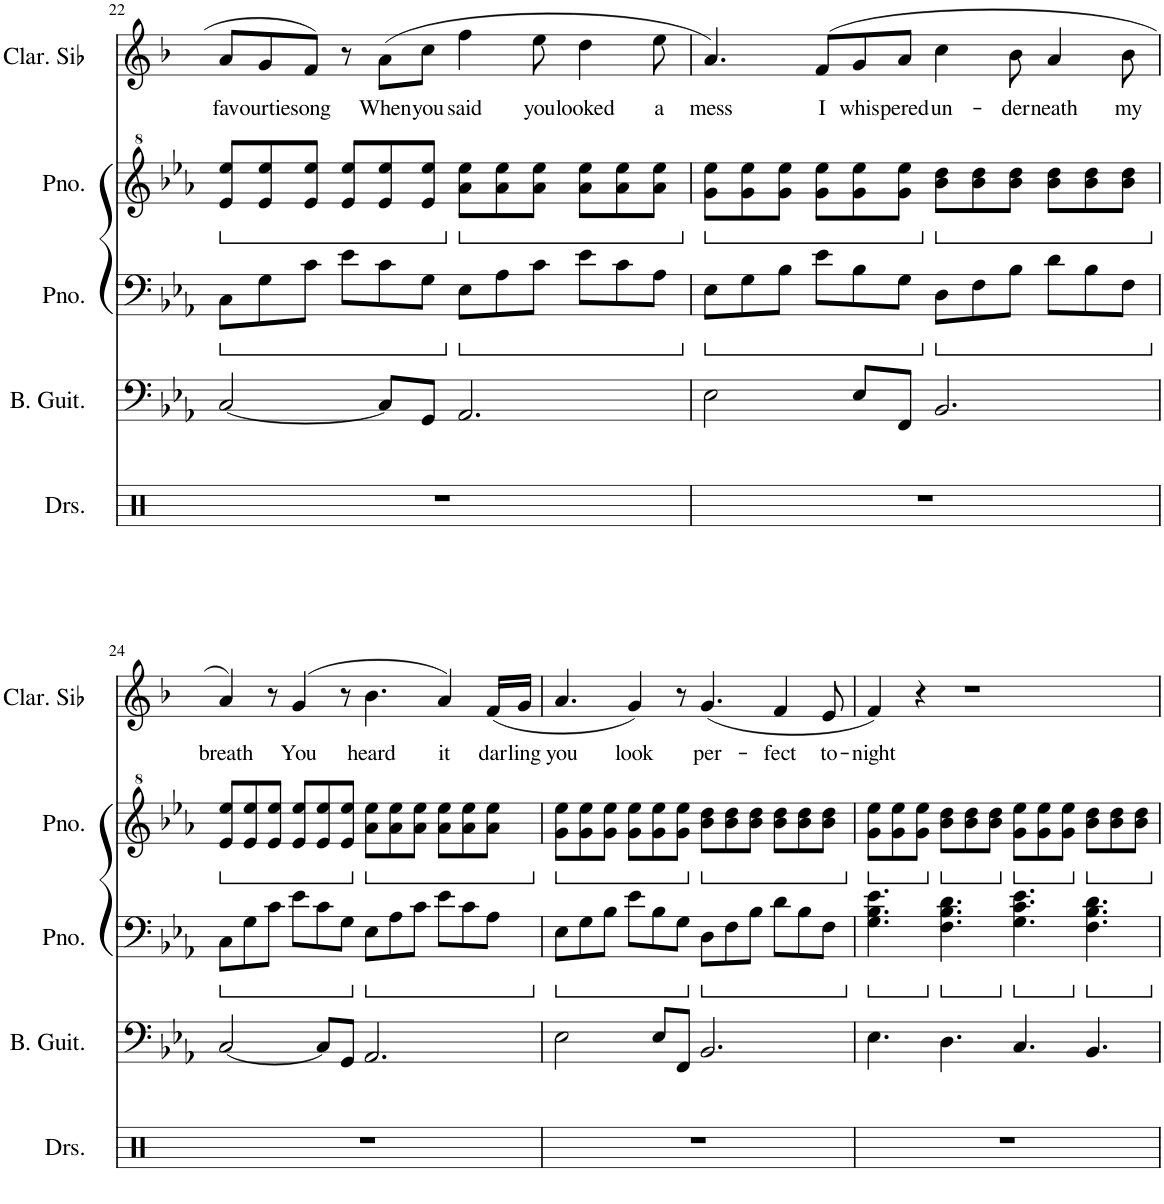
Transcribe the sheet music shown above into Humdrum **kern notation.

**kern	**kern	**kern	**kern	**kern	**text
*part5	*part4	*part3	*part2	*part1	*part1
*staff5	*staff4	*staff3	*staff2	*staff1	*staff1
*I"Drumset	*I"Bass Guitar	*I"Grand Piano	*I"Grand Piano	*I"Clarinette en Sib	*
*I'Drs.	*I'B. Guit.	*I'Pno.	*I'Pno.	*I'Clar. Sib	*
!!LO:PB:g=z
*clefX	*clefF4	*clefF4	*clefG^2	*clefG2	*
*	*Trd7c12	*	*	*Trd1c2	*
*k[]	*k[b-e-a-]	*k[b-e-a-]	*k[b-e-a-]	*k[b-]	*
*M12/8	*M12/8	*M12/8	*M12/8	*M12/8	*
*	*	*ped	*	*	*
*	*	*	*ped	*	*
=22	=22	=22	=22	=22	=22
!	!	!	!	!	!LO:LY:b
1.r	[2C/	8C\L	8ee-/ 8eee-/L	8a/L	fav-
!	!	!	!	!	!LO:LY:b
.	.	8G\	8ee-/ 8eee-/	8g/	-ourtie
!	!	!	!	!	!LO:LY:b
.	.	8c\J	8ee-/ 8eee-/J	8f/J	song
.	.	8e-\L	8ee-/ 8eee-/L	8r	.
!	!	!	!	!	!LO:LY:b
.	8C/L]	8c\	8ee-/ 8eee-/	(8a\L	When
!	!	!	!	!	!LO:LY:b
.	8GG/J	8G\J	8ee-/ 8eee-/J	8cc\J	you
*	*	*Xped	*	*	*
*	*	*ped	*	*	*
*	*	*	*Xped	*	*
*	*	*	*ped	*	*
!	!	!	!	!	!LO:LY:b
.	2.AA-/	8E-\L	8aa-\ 8eee-\L	4ff\	said
.	.	8A-\	8aa-\ 8eee-\	.	.
!	!	!	!	!	!LO:LY:b
.	.	8c\J	8aa-\ 8eee-\J	8ee\	you
!	!	!	!	!	!LO:LY:b
.	.	8e-\L	8aa-\ 8eee-\L	4dd\	looked
.	.	8c\	8aa-\ 8eee-\	.	.
!	!	!	!	!	!LO:LY:b
.	.	8A-\J	8aa-\ 8eee-\J	8ee\	a
=23	=23	=23	=23	=23	=23
*	*	*Xped	*	*	*
*	*	*ped	*	*	*
*	*	*	*Xped	*	*
*	*	*	*ped	*	*
!	!	!	!	!	!LO:LY:b
1.r	2E-\	8E-\L	8gg\ 8eee-\L	4.a/)	mess
.	.	8G\	8gg\ 8eee-\	.	.
.	.	8B-\J	8gg\ 8eee-\J	.	.
!	!	!	!	!	!LO:LY:b
.	.	8e-\L	8gg\ 8eee-\L	(8f/L	I
!	!	!	!	!	!LO:LY:b
.	8E-/L	8B-\	8gg\ 8eee-\	8g/	whis-
!	!	!	!	!	!LO:LY:b
.	8FF/J	8G\J	8gg\ 8eee-\J	8a/J	-pered
*	*	*Xped	*	*	*
*	*	*ped	*	*	*
*	*	*	*Xped	*	*
*	*	*	*ped	*	*
!	!	!	!	!	!LO:LY:b
.	2.BB-/	8D\L	8bb-\ 8ddd\L	4cc\	un-
.	.	8F\	8bb-\ 8ddd\	.	.
!	!	!	!	!	!LO:LY:b
.	.	8B-\J	8bb-\ 8ddd\J	8b-\	-der-
!	!	!	!	!	!LO:LY:b
.	.	8d\L	8bb-\ 8ddd\L	4a/	-neath
.	.	8B-\	8bb-\ 8ddd\	.	.
!	!	!	!	!	!LO:LY:b
.	.	8F\J	8bb-\ 8ddd\J	8b-\	my
!!LO:LB:g=z
=24	=24	=24	=24	=24	=24
*	*	*Xped	*	*	*
*	*	*ped	*	*	*
*	*	*	*Xped	*	*
*	*	*	*ped	*	*
!	!	!	!	!	!LO:LY:b
1.r	[2C/	8C\L	8ee-/ 8eee-/L	4a/)	breath
.	.	8G\	8ee-/ 8eee-/	.	.
.	.	8c\J	8ee-/ 8eee-/J	8r	.
!	!	!	!	!	!LO:LY:b
.	.	8e-\L	8ee-/ 8eee-/L	(4g/	You
.	8C/L]	8c\	8ee-/ 8eee-/	.	.
.	8GG/J	8G\J	8ee-/ 8eee-/J	8r	.
*	*	*Xped	*	*	*
*	*	*ped	*	*	*
*	*	*	*Xped	*	*
*	*	*	*ped	*	*
!	!	!	!	!	!LO:LY:b
.	2.AA-/	8E-\L	8aa-\ 8eee-\L	4.b-\	heard
.	.	8A-\	8aa-\ 8eee-\	.	.
.	.	8c\J	8aa-\ 8eee-\J	.	.
!	!	!	!	!	!LO:LY:b
.	.	8e-\L	8aa-\ 8eee-\L	4a/)	it
.	.	8c\	8aa-\ 8eee-\	.	.
!	!	!	!	!	!LO:LY:b
.	.	8A-\J	8aa-\ 8eee-\J	(16f/LL	dar-
!	!	!	!	!	!LO:LY:b
.	.	.	.	16g/JJ	-ling
=25	=25	=25	=25	=25	=25
*	*	*Xped	*	*	*
*	*	*ped	*	*	*
*	*	*	*Xped	*	*
*	*	*	*ped	*	*
!	!	!	!	!	!LO:LY:b
1.r	2E-\	8E-\L	8gg\ 8eee-\L	4.a/	you
.	.	8G\	8gg\ 8eee-\	.	.
.	.	8B-\J	8gg\ 8eee-\J	.	.
!	!	!	!	!	!LO:LY:b
.	.	8e-\L	8gg\ 8eee-\L	4g/)	look
.	8E-/L	8B-\	8gg\ 8eee-\	.	.
.	8FF/J	8G\J	8gg\ 8eee-\J	8r	.
*	*	*Xped	*	*	*
*	*	*ped	*	*	*
*	*	*	*Xped	*	*
*	*	*	*ped	*	*
!	!	!	!	!	!LO:LY:b
.	2.BB-/	8D\L	8bb-\ 8ddd\L	(4.g/	per-
.	.	8F\	8bb-\ 8ddd\	.	.
.	.	8B-\J	8bb-\ 8ddd\J	.	.
!	!	!	!	!	!LO:LY:b
.	.	8d\L	8bb-\ 8ddd\L	4f/	-fect
.	.	8B-\	8bb-\ 8ddd\	.	.
!	!	!	!	!	!LO:LY:b
.	.	8F\J	8bb-\ 8ddd\J	8e/	to-
=26	=26	=26	=26	=26	=26
*	*	*Xped	*	*	*
*	*	*ped	*	*	*
*	*	*	*Xped	*	*
*	*	*	*ped	*	*
!	!	!	!	!	!LO:LY:b
1.r	4.E-\	4.G\ 4.B-\ 4.e-\	8gg\ 8eee-\L	4f/)	-night
.	.	.	8gg\ 8eee-\	.	.
.	.	.	8gg\ 8eee-\J	4r	.
*	*	*Xped	*	*	*
*	*	*ped	*	*	*
*	*	*	*Xped	*	*
*	*	*	*ped	*	*
.	4.D\	4.F\ 4.B-\ 4.d\	8bb-\ 8ddd\L	.	.
.	.	.	8bb-\ 8ddd\	1r	.
.	.	.	8bb-\ 8ddd\J	.	.
*	*	*Xped	*	*	*
*	*	*ped	*	*	*
*	*	*	*Xped	*	*
*	*	*	*ped	*	*
.	4.C/	4.G\ 4.c\ 4.e-\	8gg\ 8eee-\L	.	.
.	.	.	8gg\ 8eee-\	.	.
.	.	.	8gg\ 8eee-\J	.	.
*	*	*Xped	*	*	*
*	*	*ped	*	*	*
*	*	*	*Xped	*	*
*	*	*	*ped	*	*
.	4.BB-/	4.F\ 4.B-\ 4.d\	8bb-\ 8ddd\L	.	.
.	.	.	8bb-\ 8ddd\	.	.
.	.	.	8bb-\ 8ddd\J	.	.
*	*	*Xped	*	*	*
*	*	*	*Xped	*	*
=	=	=	=	=	=
*-	*-	*-	*-	*-	*-
